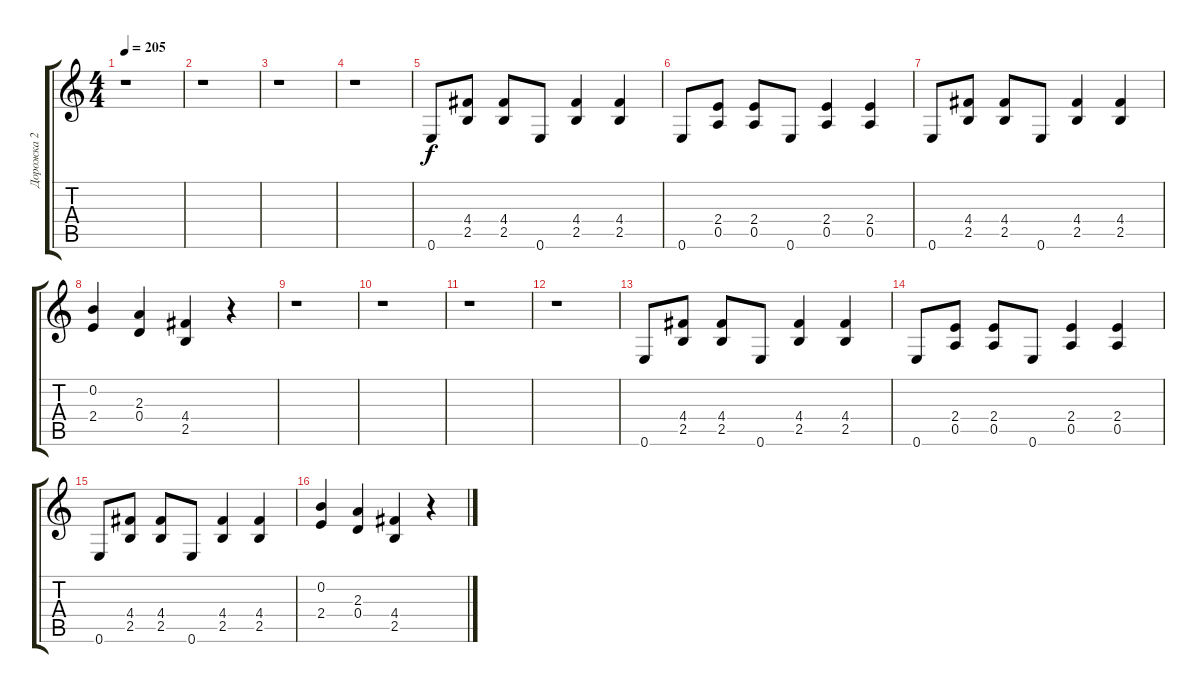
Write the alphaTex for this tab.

\track ("Дорожка 2" "Дорожка 2") {instrument distortionguitar}
\staff {score tabs}
\tuning (E4 B3 G3 D3 A2 E2) {hide}
\ts (4 4)
\tempo 205
\clef g2
\ks c
r.1{dy mf} |
r.1 |
r.1 |
r.1 |
0.6.8{dy f} (4.4 2.5).8 (4.4 2.5).8 0.6.8 (4.4 2.5).4 (4.4 2.5).4 |
0.6.8 (2.4 0.5).8 (2.4 0.5).8 0.6.8 (2.4 0.5).4 (2.4 0.5).4 |
0.6.8 (4.4 2.5).8 (4.4 2.5).8 0.6.8 (4.4 2.5).4 (4.4 2.5).4 |
(0.2 2.4).4 (2.3 0.4).4 (4.4 2.5).4 r.4 |
r.1 |
r.1 |
r.1 |
r.1 |
0.6.8 (4.4 2.5).8 (4.4 2.5).8 0.6.8 (4.4 2.5).4 (4.4 2.5).4 |
0.6.8 (2.4 0.5).8 (2.4 0.5).8 0.6.8 (2.4 0.5).4 (2.4 0.5).4 |
0.6.8 (4.4 2.5).8 (4.4 2.5).8 0.6.8 (4.4 2.5).4 (4.4 2.5).4 |
(0.2 2.4).4 (2.3 0.4).4 (4.4 2.5).4 r.4
